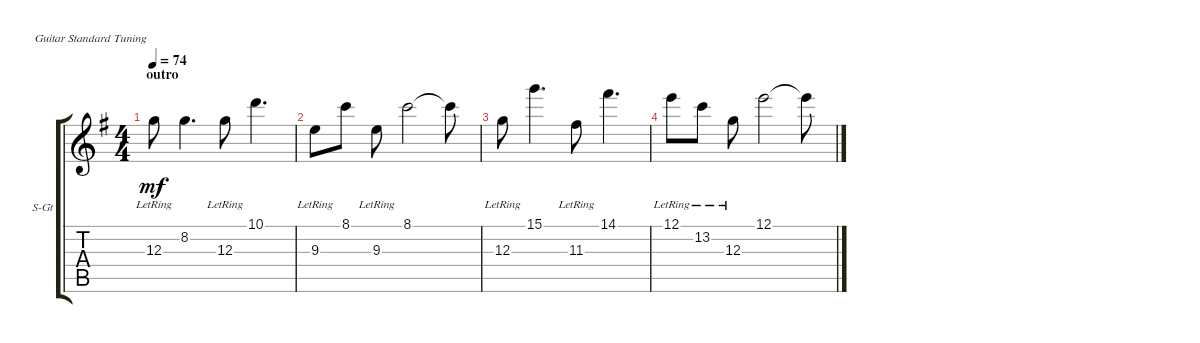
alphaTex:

\defaultSystemsLayout 4
\bracketExtendMode groupsimilarinstruments
\firstSystemTrackNameOrientation horizontal
\otherSystemsTrackNameOrientation horizontal
\track ("Steel Guitar 2" "S-Gt") {instrument acousticguitarsteel}
\staff {score tabs}
\tuning (E4 B3 G3 D3 A2 E2)
\ts (4 4)
\section ("" "outro")
\tempo 74
\clef g2
\scale
0.333333
\ks g
12.3{lr}.8{dy mf} 8.2.4{d} 12.3{lr}.8 10.1.4{d} |
\scale
0.333333 9.3{lr}.8 8.1.8 9.3{lr}.8 8.1.2 8.1{t}.8 |
\scale
0.333333 12.3{lr}.8 15.1.4{d} 11.3{lr}.8 14.1.4{d} |
\scale
0.333333 12.1{lr}.8 13.2{lr}.8 12.3{lr}.8 12.1.2 12.1{t}.8
